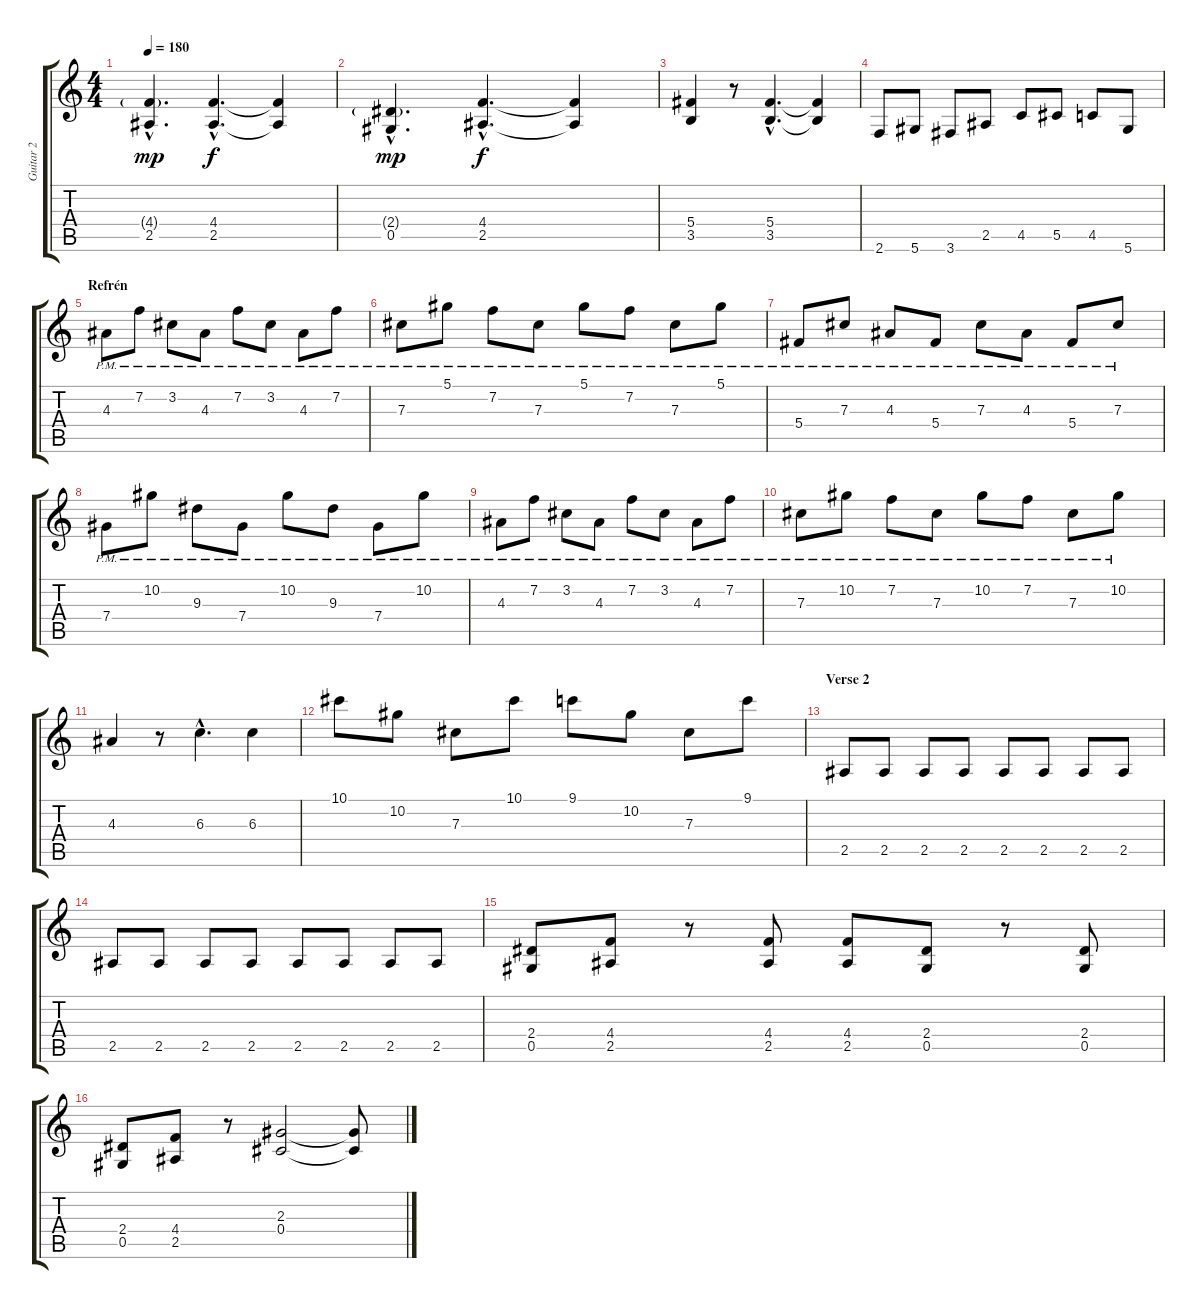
\track ("Guitar 2" "Guitar 2") {instrument distortionguitar}
\staff {score tabs}
\tuning (Eb4 Bb3 Gb3 Db3 Ab2 Eb2) {hide}
\ts (4 4)
\tempo 180
\clef g2
\ks c
(4.4{g hac} 2.5{hac}).4{d dy mp} (4.4{hac} 2.5{hac}).4{d dy f} (4.4{t} 2.5{t}).4 |
(2.4{g hac} 0.5{hac}).4{d dy mp} (4.4{hac} 2.5{hac}).4{d dy f} (4.4{t} 2.5{t}).4 |
(5.4 3.5).4 r.8 (5.4{hac} 3.5{hac}).4{d} (5.4{t} 3.5{t}).4 |
2.6.8 5.6.8 3.6.8 2.5.8 4.5.8 5.5.8 4.5.8 5.6.8 |
\section ("" "Refrén")
4.3{pm}.8 7.2{pm}.8 3.2{pm}.8 4.3{pm}.8 7.2{pm}.8 3.2{pm}.8 4.3{pm}.8 7.2{pm}.8 |
7.3{pm}.8 5.1{pm}.8 7.2{pm}.8 7.3{pm}.8 5.1{pm}.8 7.2{pm}.8 7.3{pm}.8 5.1{pm}.8 |
5.4{pm}.8 7.3{pm}.8 4.3{pm}.8 5.4{pm}.8 7.3{pm}.8 4.3{pm}.8 5.4{pm}.8 7.3{pm}.8 |
7.4{pm}.8 10.2{pm}.8 9.3{pm}.8 7.4{pm}.8 10.2{pm}.8 9.3{pm}.8 7.4{pm}.8 10.2{pm}.8 |
4.3{pm}.8 7.2{pm}.8 3.2{pm}.8 4.3{pm}.8 7.2{pm}.8 3.2{pm}.8 4.3{pm}.8 7.2{pm}.8 |
7.3{pm}.8 10.2{pm}.8 7.2{pm}.8 7.3{pm}.8 10.2{pm}.8 7.2{pm}.8 7.3{pm}.8 10.2{pm}.8 |
4.3.4 r.8 6.3{hac}.4{d} 6.3.4 |
10.1.8 10.2.8 7.3.8 10.1.8 9.1.8 10.2.8 7.3.8 9.1.8 |
\section ("" "Verse 2")
2.5.8 2.5.8 2.5.8 2.5.8 2.5.8 2.5.8 2.5.8 2.5.8 |
2.5.8 2.5.8 2.5.8 2.5.8 2.5.8 2.5.8 2.5.8 2.5.8 |
(2.4 0.5).8 (4.4 2.5).8 r.8 (4.4 2.5).8 (4.4 2.5).8 (2.4 0.5).8 r.8 (2.4 0.5).8 |
(2.4 0.5).8 (4.4 2.5).8 r.8 (2.3 0.4).2 (2.3{t} 0.4{t}).8
